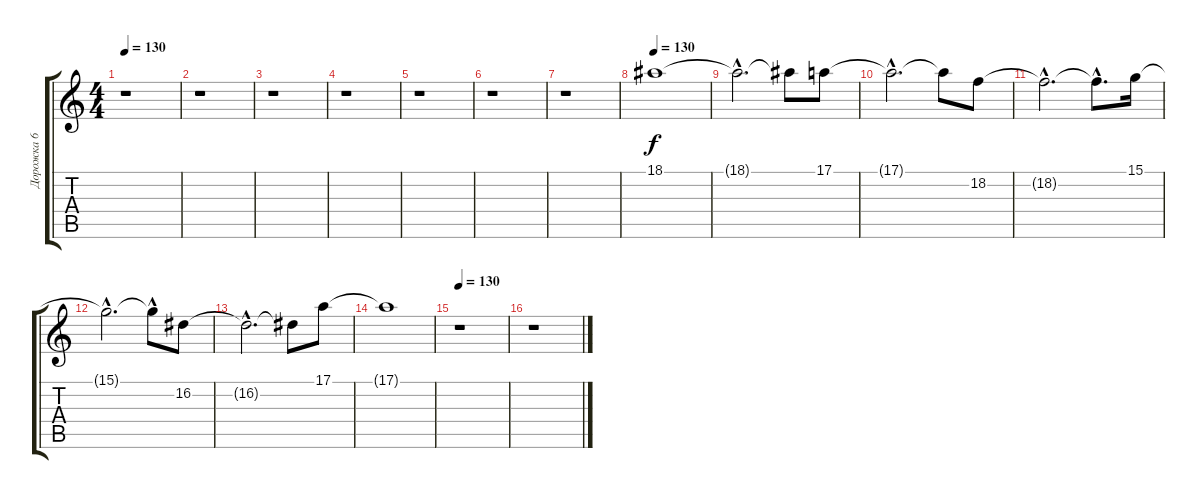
\track ("Дорожка 6" "Дорожка 6") {instrument stringensemble2}
\staff {score tabs}
\tuning (E4 B3 G3 D3 A2 E2) {hide}
\ts (4 4)
\tempo 130
\clef g2
\ks c
r.1{dy f instrument stringensemble2} |
r.1 |
r.1 |
r.1 |
r.1 |
r.1 |
r.1 |
\tempo 130
18.1.1 |
18.1{hac t}.2{d} 18.1{t}.8 17.1.8 |
17.1{hac t}.2{d} 17.1{t}.8 18.2.8 |
18.2{hac t}.2{d} 18.2{hac t}.8{d} 15.1.16 |
15.1{hac t}.2{d} 15.1{hac t}.8 16.2.8 |
16.2{hac t}.2{d} 16.2{t}.8 17.1.8 |
17.1{t}.1 |
\tempo 130
r.1 |
r.1
